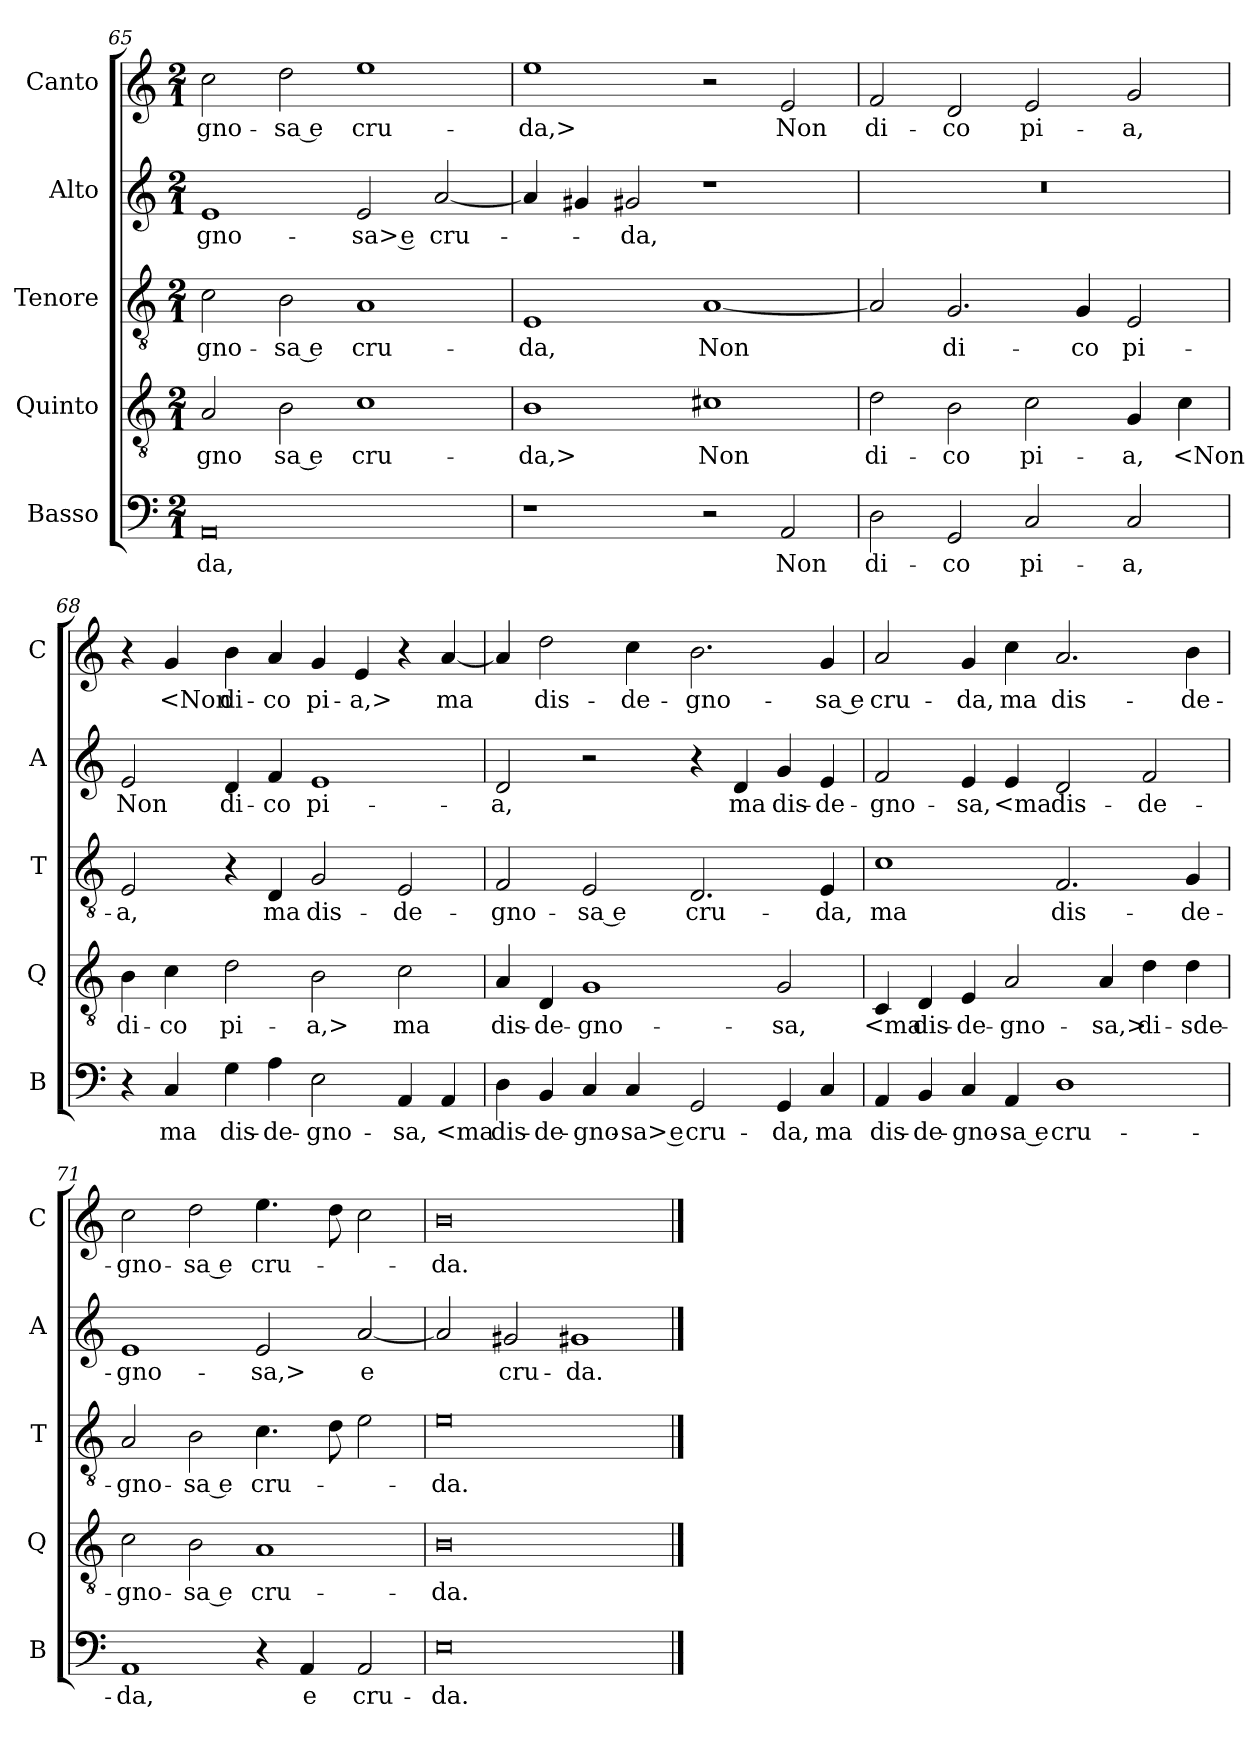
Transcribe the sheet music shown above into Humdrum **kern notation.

**kern	**text	**kern	**text	**kern	**text	**kern	**text	**kern	**text
*part5	*part5	*part4	*part4	*part3	*part3	*part2	*part2	*part1	*part1
*staff5	*staff5	*staff4	*staff4	*staff3	*staff3	*staff2	*staff2	*staff1	*staff1
*I"Basso	*	*I"Quinto	*	*I"Tenore	*	*I"Alto	*	*I"Canto	*
*I'B	*	*I'Q	*	*I'T	*	*I'A	*	*I'C	*
*clefF4	*	*clefGv2	*	*clefGv2	*	*clefG2	*	*clefG2	*
*k[]	*	*k[]	*	*k[]	*	*k[]	*	*k[]	*
*M2/1	*	*M2/1	*	*M2/1	*	*M2/1	*	*M2/1	*
=65	=65	=65	=65	=65	=65	=65	=65	=65	=65
0AA	-da,	2A	-gno	2c	-gno-	1e	-gno-	2cc	-gno-
.	.	2B	sa e	2B	-sa e	.	.	2dd	-sa e
.	.	1c	cru-	1A	cru-	2e	-sa> e	1ee	cru-
.	.	.	.	.	.	[2a	cru-	.	.
=66	=66	=66	=66	=66	=66	=66	=66	=66	=66
1r	.	1B	-da,>	1E	-da,	4a]	.	1ee	-da,>
.	.	.	.	.	.	4g#X	.	.	.
.	.	.	.	.	.	2g#X	-da,	.	.
2r	.	1c#X	Non	[1A	Non	1r	.	2r	.
2AA	Non	.	.	.	.	.	.	2e	Non
=67	=67	=67	=67	=67	=67	=67	=67	=67	=67
2D	di-	2d	di-	2A]	.	0r	.	2f	di-
2GG	-co	2B	-co	2.G	di-	.	.	2d	-co
2C	pi-	2c	pi-	.	.	.	.	2e	pi-
.	.	.	.	4G	-co	.	.	.	.
2C	-a,	4G	-a,	2E	pi-	.	.	2g	-a,
.	.	4c	<Non	.	.	.	.	.	.
=68	=68	=68	=68	=68	=68	=68	=68	=68	=68
4r	.	4B	di-	2E	-a,	2e	Non	4r	.
4C	ma	4c	-co	.	.	.	.	4g	<Non
4G	dis-	2d	pi-	4r	.	4d	di-	4b	di-
4A	-de-	.	.	4D	ma	4f	-co	4a	-co
2E	-gno-	2B	-a,>	2G	dis-	1e	pi-	4g	pi-
.	.	.	.	.	.	.	.	4e	-a,>
4AA	-sa,	2c	ma	2E	-de-	.	.	4r	.
4AA	<ma	.	.	.	.	.	.	[4a	ma
=69	=69	=69	=69	=69	=69	=69	=69	=69	=69
4D	dis-	4A	dis-	2F	-gno-	2d	-a,	4a]	.
4BB	-de-	4D	-de-	.	.	.	.	2dd	dis-
4C	-gno-	1G	-gno-	2E	-sa e	2r	.	.	.
4C	-sa> e	.	.	.	.	.	.	4cc	-de-
2GG	cru-	.	.	2.D	cru-	4r	.	2.b	-gno-
.	.	.	.	.	.	4d	ma	.	.
4GG	-da,	2G	-sa,	.	.	4g	dis-	.	.
4C	ma	.	.	4E	-da,	4e	-de-	4g	-sa e
=70	=70	=70	=70	=70	=70	=70	=70	=70	=70
4AA	dis-	4C	<ma	1c	ma	2f	-gno-	2a	cru-
4BB	-de-	4D	dis-	.	.	.	.	.	.
4C	-gno-	4E	-de-	.	.	4e	-sa,	4g	-da,
4AA	-sa e	2A	-gno-	.	.	4e	<ma	4cc	ma
1D	cru-	.	.	2.F	dis-	2d	dis-	2.a	dis-
.	.	4A	-sa,>	.	.	.	.	.	.
.	.	4d	di-	.	.	2f	-de-	.	.
.	.	4d	-sde-	4G	-de-	.	.	4b	-de-
=71	=71	=71	=71	=71	=71	=71	=71	=71	=71
1AA	-da,	2c	-gno-	2A	-gno-	1e	-gno-	2cc	-gno-
.	.	2B	-sa e	2B	-sa e	.	.	2dd	-sa e
4r	.	1A	cru-	4.c	cru-	2e	-sa,>	4.ee	cru-
4AA	e	.	.	.	.	.	.	.	.
.	.	.	.	8d	.	.	.	8dd	.
2AA	cru-	.	.	2e	.	[2a	e	2cc	.
=72	=72	=72	=72	=72	=72	=72	=72	=72	=72
0E	-da.	0B	-da.	0e	-da.	2a]	.	0b	-da.
.	.	.	.	.	.	2g#X	cru-	.	.
.	.	.	.	.	.	1g#X	-da.	.	.
==	==	==	==	==	==	==	==	==	==
*-	*-	*-	*-	*-	*-	*-	*-	*-	*-
